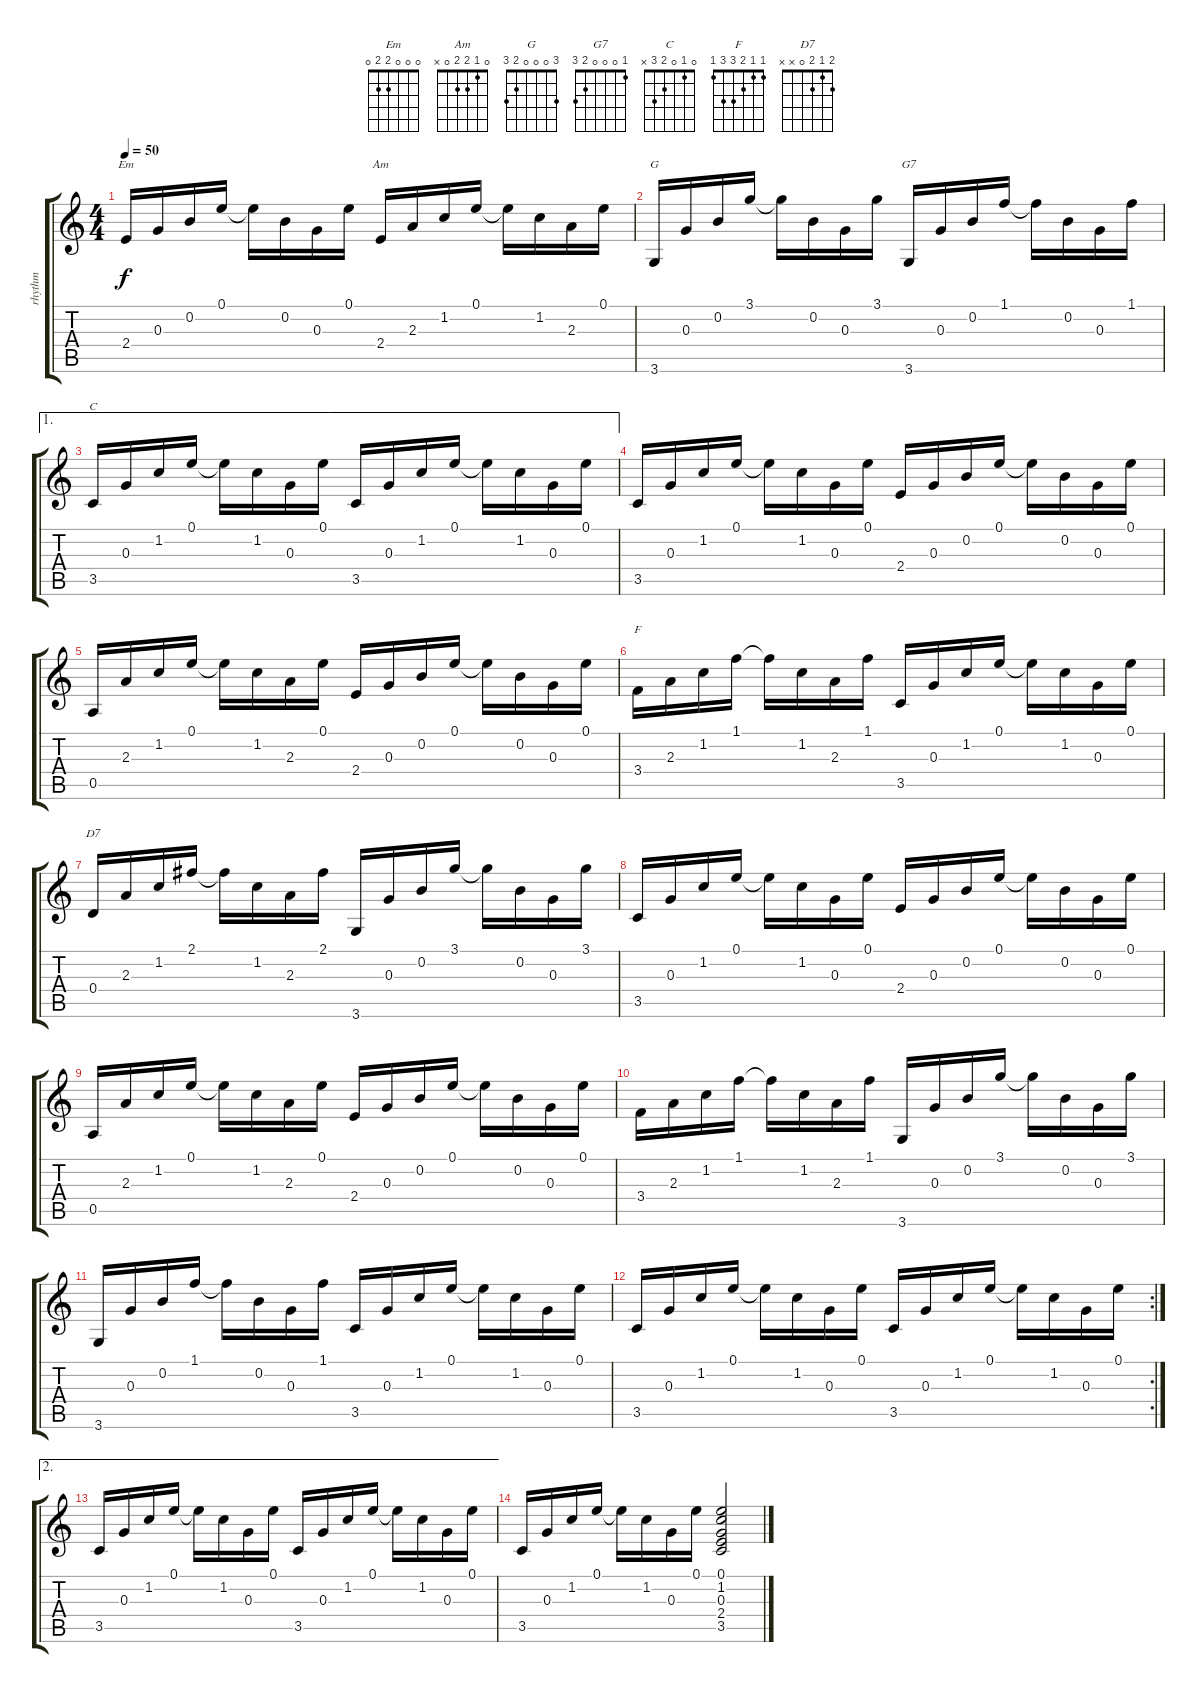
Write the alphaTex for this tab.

\track ("rhythm" "rhythm") {instrument acousticguitarsteel}
\staff {score tabs}
\tuning (E4 B3 G3 D3 A2 E2) {hide}
\chord ("Em" 0 0 0 2 2 0)
\chord ("Am" 0 1 2 2 0 x)
\chord ("G" 3 0 0 0 2 3)
\chord ("G7" 1 0 0 0 2 3)
\chord ("C" 0 1 0 2 3 x)
\chord ("F" 1 1 2 3 3 1)
\chord ("D7" 2 1 2 0 x x)
\ts (4 4)
\tempo 50
\clef g2
\ks c
2.4.16{ch "Em" dy f} 0.3.16 0.2.16 0.1.16 0.1{t}.16 0.2.16 0.3.16 0.1.16 2.4.16{ch "Am"} 2.3.16 1.2.16 0.1.16 0.1{t}.16 1.2.16 2.3.16 0.1.16 |
3.6.16{ch "G"} 0.3.16 0.2.16 3.1.16 3.1{t}.16 0.2.16 0.3.16 3.1.16 3.6.16{ch "G7"} 0.3.16 0.2.16 1.1.16 1.1{t}.16 0.2.16 0.3.16 1.1.16 |
\ae 1
3.5.16{ch "C"} 0.3.16 1.2.16 0.1.16 0.1{t}.16 1.2.16 0.3.16 0.1.16 3.5.16 0.3.16 1.2.16 0.1.16 0.1{t}.16 1.2.16 0.3.16 0.1.16 |
3.5.16 0.3.16 1.2.16 0.1.16 0.1{t}.16 1.2.16 0.3.16 0.1.16 2.4.16 0.3.16 0.2.16 0.1.16 0.1{t}.16 0.2.16 0.3.16 0.1.16 |
0.5.16 2.3.16 1.2.16 0.1.16 0.1{t}.16 1.2.16 2.3.16 0.1.16 2.4.16 0.3.16 0.2.16 0.1.16 0.1{t}.16 0.2.16 0.3.16 0.1.16 |
3.4.16{ch "F"} 2.3.16 1.2.16 1.1.16 1.1{t}.16 1.2.16 2.3.16 1.1.16 3.5.16 0.3.16 1.2.16 0.1.16 0.1{t}.16 1.2.16 0.3.16 0.1.16 |
0.4.16{ch "D7"} 2.3.16 1.2.16 2.1.16 2.1{t}.16 1.2.16 2.3.16 2.1.16 3.6.16 0.3.16 0.2.16 3.1.16 3.1{t}.16 0.2.16 0.3.16 3.1.16 |
3.5.16 0.3.16 1.2.16 0.1.16 0.1{t}.16 1.2.16 0.3.16 0.1.16 2.4.16 0.3.16 0.2.16 0.1.16 0.1{t}.16 0.2.16 0.3.16 0.1.16 |
0.5.16 2.3.16 1.2.16 0.1.16 0.1{t}.16 1.2.16 2.3.16 0.1.16 2.4.16 0.3.16 0.2.16 0.1.16 0.1{t}.16 0.2.16 0.3.16 0.1.16 |
3.4.16 2.3.16 1.2.16 1.1.16 1.1{t}.16 1.2.16 2.3.16 1.1.16 3.6.16 0.3.16 0.2.16 3.1.16 3.1{t}.16 0.2.16 0.3.16 3.1.16 |
3.6.16 0.3.16 0.2.16 1.1.16 1.1{t}.16 0.2.16 0.3.16 1.1.16 3.5.16 0.3.16 1.2.16 0.1.16 0.1{t}.16 1.2.16 0.3.16 0.1.16 |
\rc 2
3.5.16 0.3.16 1.2.16 0.1.16 0.1{t}.16 1.2.16 0.3.16 0.1.16 3.5.16 0.3.16 1.2.16 0.1.16 0.1{t}.16 1.2.16 0.3.16 0.1.16 |
\ae 2
3.5.16 0.3.16 1.2.16 0.1.16 0.1{t}.16 1.2.16 0.3.16 0.1.16 3.5.16 0.3.16 1.2.16 0.1.16 0.1{t}.16 1.2.16 0.3.16 0.1.16 |
3.5.16 0.3.16 1.2.16 0.1.16 0.1{t}.16 1.2.16 0.3.16 0.1.16 (0.1 1.2 0.3 2.4 3.5).2
